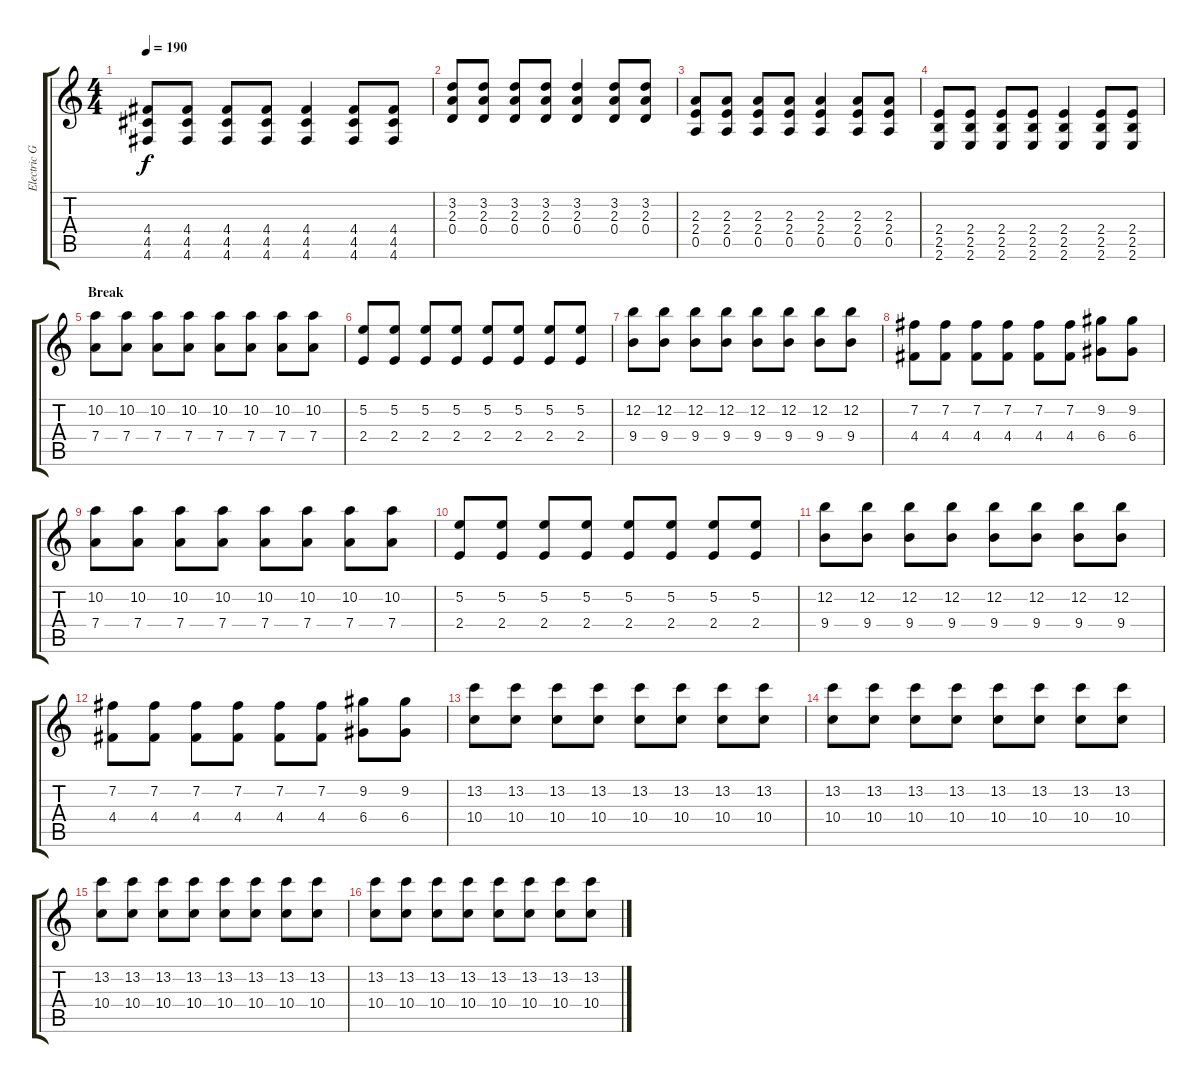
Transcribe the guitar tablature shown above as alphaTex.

\track ("Electric Guitar - Lead" "Electric G") {instrument distortionguitar}
\staff {score tabs}
\tuning (E4 B3 G3 D3 A2 D2) {hide}
\ts (4 4)
\tempo 190
\clef g2
\ks c
(4.4 4.5 4.6).8{dy f} (4.4 4.5 4.6).8 (4.4 4.5 4.6).8 (4.4 4.5 4.6).8 (4.4 4.5 4.6).4 (4.4 4.5 4.6).8 (4.4 4.5 4.6).8 |
(3.2 2.3 0.4).8 (3.2 2.3 0.4).8 (3.2 2.3 0.4).8 (3.2 2.3 0.4).8 (3.2 2.3 0.4).4 (3.2 2.3 0.4).8 (3.2 2.3 0.4).8 |
(2.3 2.4 0.5).8 (2.3 2.4 0.5).8 (2.3 2.4 0.5).8 (2.3 2.4 0.5).8 (2.3 2.4 0.5).4 (2.3 2.4 0.5).8 (2.3 2.4 0.5).8 |
(2.4 2.5 2.6).8 (2.4 2.5 2.6).8 (2.4 2.5 2.6).8 (2.4 2.5 2.6).8 (2.4 2.5 2.6).4 (2.4 2.5 2.6).8 (2.4 2.5 2.6).8 |
\section ("" "Break")
(10.2 7.4).8 (10.2 7.4).8 (10.2 7.4).8 (10.2 7.4).8 (10.2 7.4).8 (10.2 7.4).8 (10.2 7.4).8 (10.2 7.4).8 |
(5.2 2.4).8 (5.2 2.4).8 (5.2 2.4).8 (5.2 2.4).8 (5.2 2.4).8 (5.2 2.4).8 (5.2 2.4).8 (5.2 2.4).8 |
(12.2 9.4).8 (12.2 9.4).8 (12.2 9.4).8 (12.2 9.4).8 (12.2 9.4).8 (12.2 9.4).8 (12.2 9.4).8 (12.2 9.4).8 |
(7.2 4.4).8 (7.2 4.4).8 (7.2 4.4).8 (7.2 4.4).8 (7.2 4.4).8 (7.2 4.4).8 (9.2 6.4).8 (9.2 6.4).8 |
(10.2 7.4).8 (10.2 7.4).8 (10.2 7.4).8 (10.2 7.4).8 (10.2 7.4).8 (10.2 7.4).8 (10.2 7.4).8 (10.2 7.4).8 |
(5.2 2.4).8 (5.2 2.4).8 (5.2 2.4).8 (5.2 2.4).8 (5.2 2.4).8 (5.2 2.4).8 (5.2 2.4).8 (5.2 2.4).8 |
(12.2 9.4).8 (12.2 9.4).8 (12.2 9.4).8 (12.2 9.4).8 (12.2 9.4).8 (12.2 9.4).8 (12.2 9.4).8 (12.2 9.4).8 |
(7.2 4.4).8 (7.2 4.4).8 (7.2 4.4).8 (7.2 4.4).8 (7.2 4.4).8 (7.2 4.4).8 (9.2 6.4).8 (9.2 6.4).8 |
(13.2 10.4).8 (13.2 10.4).8 (13.2 10.4).8 (13.2 10.4).8 (13.2 10.4).8 (13.2 10.4).8 (13.2 10.4).8 (13.2 10.4).8 |
(13.2 10.4).8 (13.2 10.4).8 (13.2 10.4).8 (13.2 10.4).8 (13.2 10.4).8 (13.2 10.4).8 (13.2 10.4).8 (13.2 10.4).8 |
(13.2 10.4).8 (13.2 10.4).8 (13.2 10.4).8 (13.2 10.4).8 (13.2 10.4).8 (13.2 10.4).8 (13.2 10.4).8 (13.2 10.4).8 |
(13.2 10.4).8 (13.2 10.4).8 (13.2 10.4).8 (13.2 10.4).8 (13.2 10.4).8 (13.2 10.4).8 (13.2 10.4).8 (13.2 10.4).8
